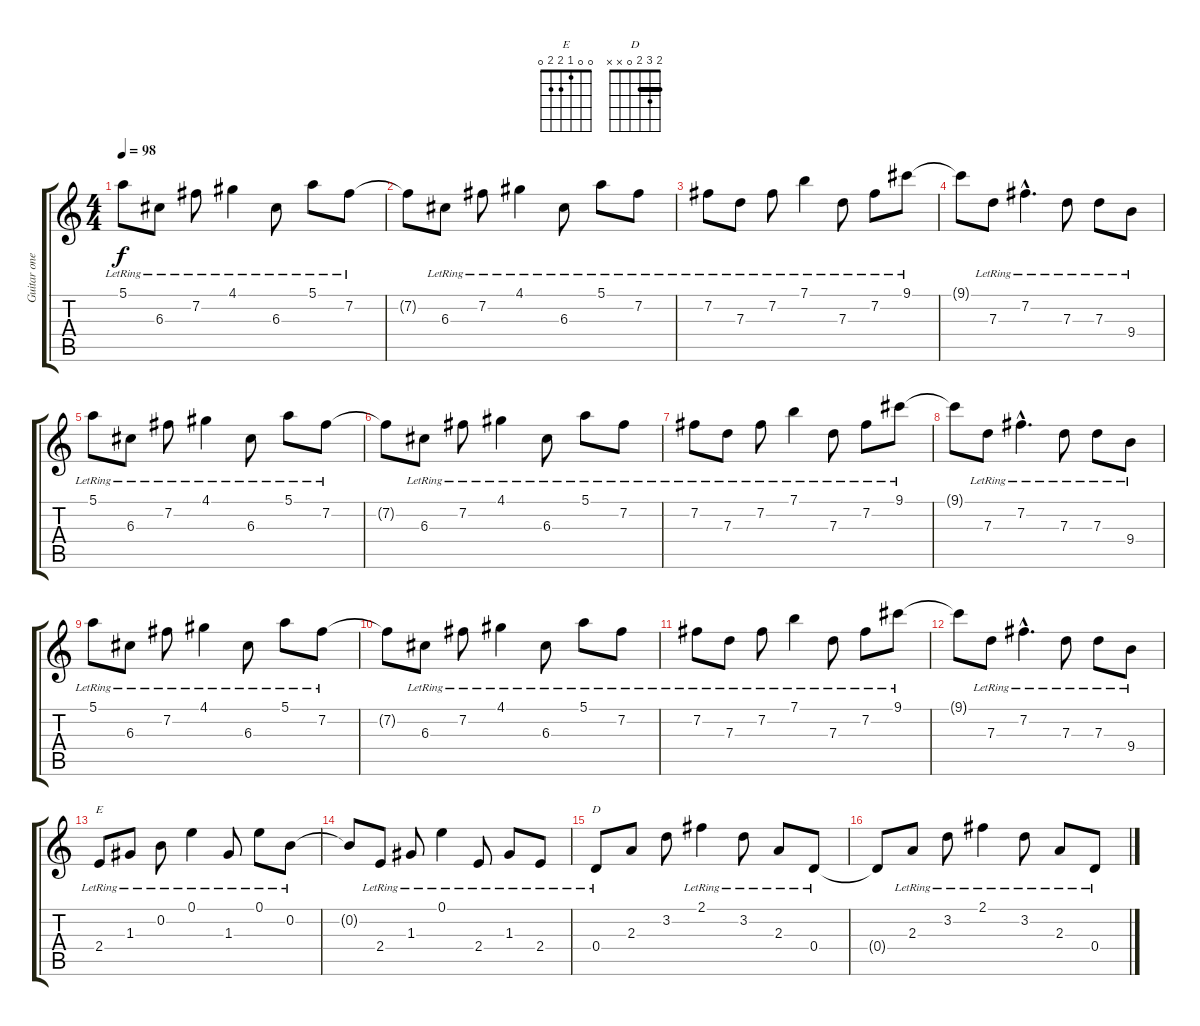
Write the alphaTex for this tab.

\track ("Guitar one" "Guitar one") {instrument electricguitarjazz}
\staff {score tabs}
\tuning (E4 B3 G3 D3 A2 E2) {hide}
\chord ("E" 0 0 1 2 2 0)
\chord ("D" 2 3 2 0 x x) {barre 2}
\ts (4 4)
\tempo 98
\clef g2
\ks c
5.1{lr}.8{dy f} 6.3{lr}.8 7.2{lr}.8 4.1{lr}.4 6.3{lr}.8 5.1{lr}.8 7.2{lr}.8 |
7.2{t}.8 6.3{lr}.8 7.2{lr}.8 4.1{lr}.4 6.3{lr}.8 5.1{lr}.8 7.2{lr}.8 |
7.2{lr}.8 7.3{lr}.8 7.2{lr}.8 7.1{lr}.4 7.3{lr}.8 7.2{lr}.8 9.1{lr}.8 |
9.1{t}.8 7.3{lr}.8 7.2{hac lr}.4{d} 7.3{lr}.8 7.3{lr}.8 9.4{lr}.8 |
5.1{lr}.8 6.3{lr}.8 7.2{lr}.8 4.1{lr}.4 6.3{lr}.8 5.1{lr}.8 7.2{lr}.8 |
7.2{t}.8 6.3{lr}.8 7.2{lr}.8 4.1{lr}.4 6.3{lr}.8 5.1{lr}.8 7.2{lr}.8 |
7.2{lr}.8 7.3{lr}.8 7.2{lr}.8 7.1{lr}.4 7.3{lr}.8 7.2{lr}.8 9.1{lr}.8 |
9.1{t}.8 7.3{lr}.8 7.2{hac lr}.4{d} 7.3{lr}.8 7.3{lr}.8 9.4{lr}.8 |
5.1{lr}.8 6.3{lr}.8 7.2{lr}.8 4.1{lr}.4 6.3{lr}.8 5.1{lr}.8 7.2{lr}.8 |
7.2{t}.8 6.3{lr}.8 7.2{lr}.8 4.1{lr}.4 6.3{lr}.8 5.1{lr}.8 7.2{lr}.8 |
7.2{lr}.8 7.3{lr}.8 7.2{lr}.8 7.1{lr}.4 7.3{lr}.8 7.2{lr}.8 9.1{lr}.8 |
9.1{t}.8 7.3{lr}.8 7.2{hac lr}.4{d} 7.3{lr}.8 7.3{lr}.8 9.4{lr}.8 |
2.4{lr}.8{ch "E"} 1.3{lr}.8 0.2{lr}.8 0.1{lr}.4 1.3{lr}.8 0.1{lr}.8 0.2{lr}.8 |
0.2{t}.8 2.4{lr}.8 1.3{lr}.8 0.1{lr}.4 2.4{lr}.8 1.3{lr}.8 2.4{lr}.8 |
0.4{lr}.8{ch "D"} 2.3.8 3.2.8 2.1{lr}.4 3.2{lr}.8 2.3{lr}.8 0.4{lr}.8 |
0.4{t}.8 2.3{lr}.8 3.2{lr}.8 2.1{lr}.4 3.2{lr}.8 2.3{lr}.8 0.4{lr}.8
